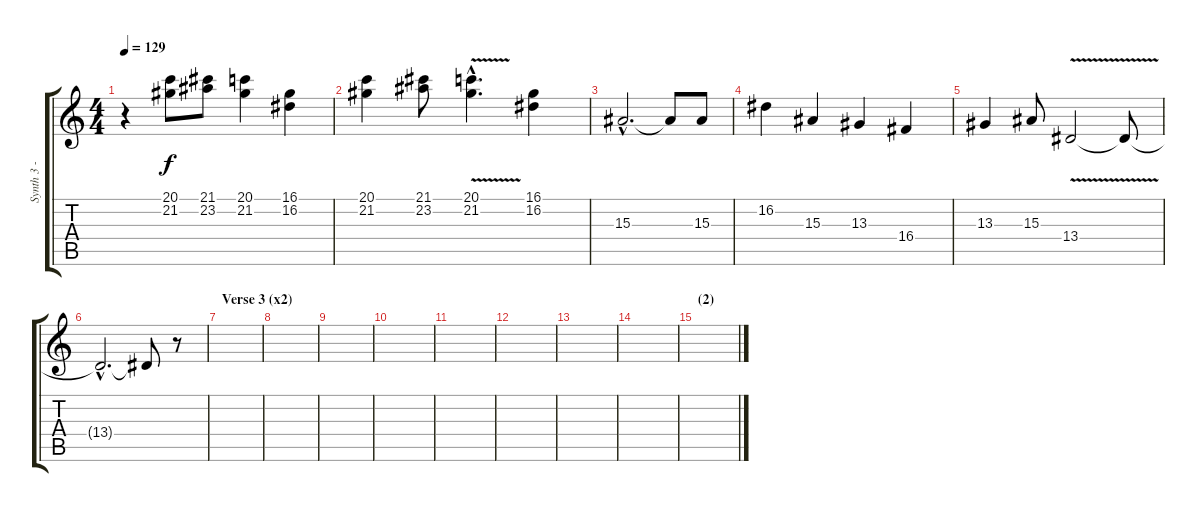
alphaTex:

\track ("Synth 3 - leads" "Synth 3 - ") {instrument lead1square}
\staff {score tabs}
\tuning (E4 B3 G3 D3 A2 E2) {hide}
\ts (4 4)
\tempo 129
\clef g2
\ks c
r.4{dy f} (20.1 21.2).8 (21.1 23.2).8 (20.1 21.2).4 (16.1 16.2).4 |
(20.1 21.2).4 (21.1 23.2).8 (20.1{v hac} 21.2{v hac}).4{d} (16.1 16.2).4 |
15.3{hac}.2{d} 15.3{t}.8 15.3.8 |
16.2.4 15.3.4 13.3.4 16.4.4 |
13.3.4 15.3.8 13.4{v}.2 13.4{t}.8 |
13.4{hac t}.2{d} 13.4{t}.8 r.8 |
\section ("" "Verse 3 (x2)")
|
|
|
|
|
|
|
|
\section ("" "(2)")
